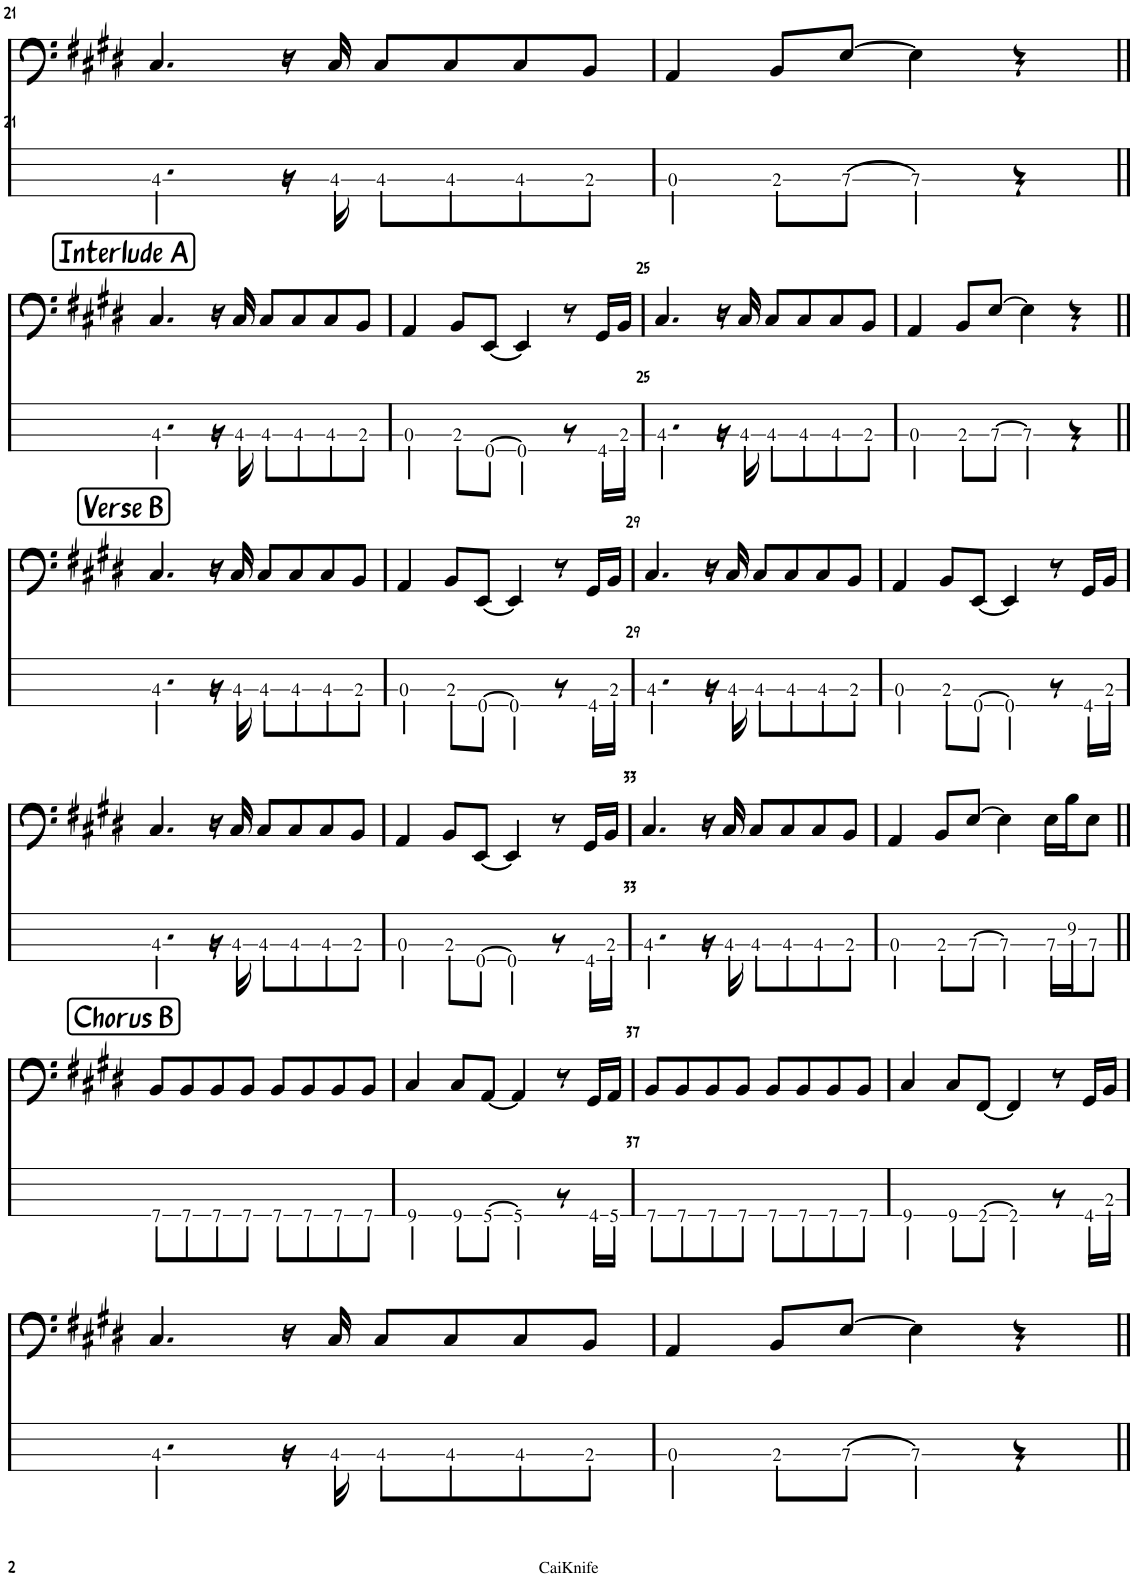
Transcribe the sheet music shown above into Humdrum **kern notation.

**kern	**kern
*part1	*part1
*staff2	*staff1
*I"电贝斯	*
!!LO:PB:g=z
*	*clefF4
*Trd7c12	*Trd7c12
*k[f#c#g#d#]	*k[f#c#g#d#]
*M4/4	*M4/4
=21	=21
4.C#\	4.C#/
16r	16r
16C#\	16C#/
8C#\L	8C#/L
8C#\	8C#/
8C#\	8C#/
8BB\J	8BB/J
=22	=22
4AA\	4AA/
8BB\L	8BB/L
[8E\J	[8E/J
4E\]	4E\]
4r	4r
!!LO:LB:g=z
!!LO:REH:place=s1:a:B:cj:fs=14:t=Interlude A
=23||	=23||
4.C#\	4.C#/
16r	16r
16C#\	16C#/
8C#\L	8C#/L
8C#\	8C#/
8C#\	8C#/
8BB\J	8BB/J
=24	=24
4AA\	4AA/
8BB\L	8BB/L
[8EE\J	[8EE/J
4EE\]	4EE/]
8r	8r
16GG#\LL	16GG#/LL
16BB\JJ	16BB/JJ
=25	=25
4.C#\	4.C#/
16r	16r
16C#\	16C#/
8C#\L	8C#/L
8C#\	8C#/
8C#\	8C#/
8BB\J	8BB/J
=26	=26
4AA\	4AA/
8BB\L	8BB/L
[8E\J	[8E/J
4E\]	4E\]
4r	4r
!!LO:LB:g=z
!!LO:REH:place=s1:a:B:cj:fs=14:t=Verse B
=27||	=27||
4.C#\	4.C#/
16r	16r
16C#\	16C#/
8C#\L	8C#/L
8C#\	8C#/
8C#\	8C#/
8BB\J	8BB/J
=28	=28
4AA\	4AA/
8BB\L	8BB/L
[8EE\J	[8EE/J
4EE\]	4EE/]
8r	8r
16GG#\LL	16GG#/LL
16BB\JJ	16BB/JJ
=29	=29
4.C#\	4.C#/
16r	16r
16C#\	16C#/
8C#\L	8C#/L
8C#\	8C#/
8C#\	8C#/
8BB\J	8BB/J
=30	=30
4AA\	4AA/
8BB\L	8BB/L
[8EE\J	[8EE/J
4EE\]	4EE/]
8r	8r
16GG#\LL	16GG#/LL
16BB\JJ	16BB/JJ
!!LO:LB:g=z
=31	=31
4.C#\	4.C#/
16r	16r
16C#\	16C#/
8C#\L	8C#/L
8C#\	8C#/
8C#\	8C#/
8BB\J	8BB/J
=32	=32
4AA\	4AA/
8BB\L	8BB/L
[8EE\J	[8EE/J
4EE\]	4EE/]
8r	8r
16GG#\LL	16GG#/LL
16BB\JJ	16BB/JJ
=33	=33
4.C#\	4.C#/
16r	16r
16C#\	16C#/
8C#\L	8C#/L
8C#\	8C#/
8C#\	8C#/
8BB\J	8BB/J
=34	=34
4AA\	4AA/
8BB\L	8BB/L
[8E\J	[8E/J
4E\]	4E\]
16E\LL	16E\LL
16B\J	16B\J
8E\J	8E\J
!!LO:LB:g=z
!!LO:REH:place=s1:a:B:cj:fs=14:t=Chorus B
=35||	=35||
8BB\L	8BB/L
8BB\	8BB/
8BB\	8BB/
8BB\J	8BB/J
8BB\L	8BB/L
8BB\	8BB/
8BB\	8BB/
8BB\J	8BB/J
=36	=36
4C#\	4C#/
8C#\L	8C#/L
[8AA\J	[8AA/J
4AA\]	4AA/]
8r	8r
16GG#\LL	16GG#/LL
16AA\JJ	16AA/JJ
=37	=37
8BB\L	8BB/L
8BB\	8BB/
8BB\	8BB/
8BB\J	8BB/J
8BB\L	8BB/L
8BB\	8BB/
8BB\	8BB/
8BB\J	8BB/J
=38	=38
4C#\	4C#/
8C#\L	8C#/L
[8FF#\J	[8FF#/J
4FF#\]	4FF#/]
8r	8r
16GG#\LL	16GG#/LL
16BB\JJ	16BB/JJ
!!LO:LB:g=z
=39	=39
4.C#\	4.C#/
16r	16r
16C#\	16C#/
8C#\L	8C#/L
8C#\	8C#/
8C#\	8C#/
8BB\J	8BB/J
=40	=40
4AA\	4AA/
8BB\L	8BB/L
[8E\J	[8E/J
4E\]	4E\]
4r	4r
=||	=||
*-	*-
